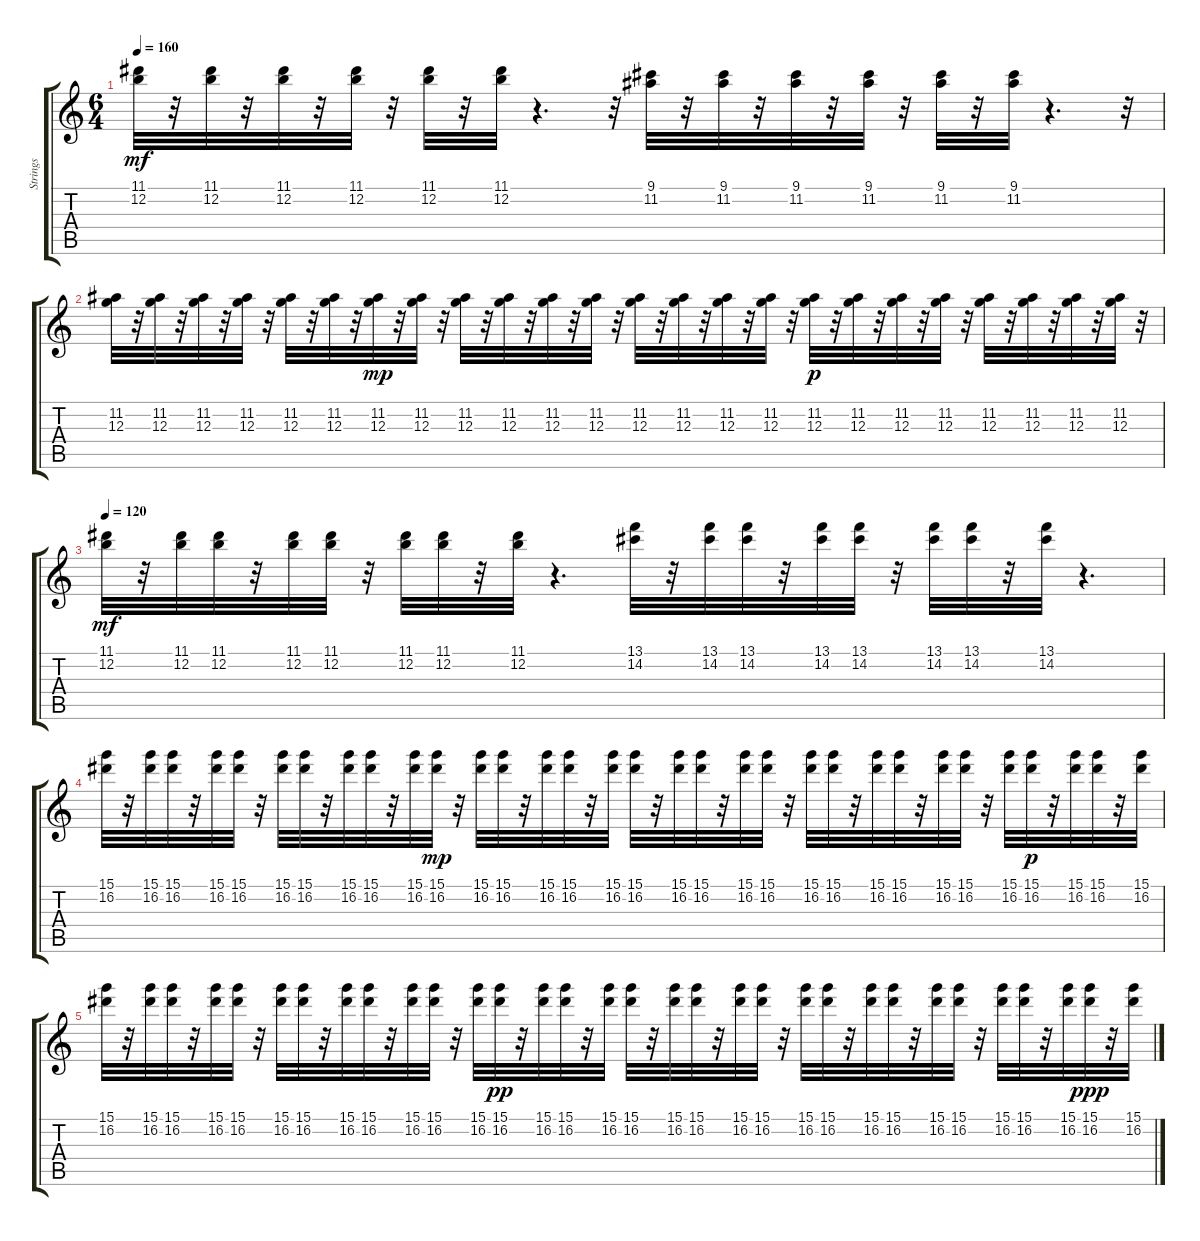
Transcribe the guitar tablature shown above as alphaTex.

\track ("Strings" "Strings") {instrument banjo}
\staff {score tabs}
\tuning (E4 B3 G3 D3 A2 E2) {hide}
\displaytranspose 12
\ts (6 4)
\tempo 160
\clef g2
\ks c
(11.1 12.2).32{dy mf} r.32 (11.1 12.2).32 r.32 (11.1 12.2).32 r.32 (11.1 12.2).32 r.32 (11.1 12.2).32 r.32 (11.1 12.2).32 r.4{d} r.32 (9.1 11.2).32 r.32 (9.1 11.2).32 r.32 (9.1 11.2).32 r.32 (9.1 11.2).32 r.32 (9.1 11.2).32 r.32 (9.1 11.2).32 r.4{d} r.32 |
(11.2 12.3).32 r.32 (11.2 12.3).32 r.32 (11.2 12.3).32 r.32 (11.2 12.3).32 r.32 (11.2 12.3).32 r.32 (11.2 12.3).32 r.32 (11.2 12.3).32{dy mp} r.32 (11.2 12.3).32 r.32 (11.2 12.3).32 r.32 (11.2 12.3).32 r.32 (11.2 12.3).32 r.32 (11.2 12.3).32 r.32 (11.2 12.3).32 r.32 (11.2 12.3).32 r.32 (11.2 12.3).32 r.32 (11.2 12.3).32 r.32 (11.2 12.3).32{dy p} r.32 (11.2 12.3).32 r.32 (11.2 12.3).32 r.32 (11.2 12.3).32 r.32 (11.2 12.3).32 r.32 (11.2 12.3).32 r.32 (11.2 12.3).32 r.32 (11.2 12.3).32 r.32 |
\tempo 120
(11.1 12.2).32{dy mf} r.32 (11.1 12.2).32 (11.1 12.2).32 r.32 (11.1 12.2).32 (11.1 12.2).32 r.32 (11.1 12.2).32 (11.1 12.2).32 r.32 (11.1 12.2).32 r.4{d} (13.1 14.2).32 r.32 (13.1 14.2).32 (13.1 14.2).32 r.32 (13.1 14.2).32 (13.1 14.2).32 r.32 (13.1 14.2).32 (13.1 14.2).32 r.32 (13.1 14.2).32 r.4{d} |
(15.1 16.2).32 r.32 (15.1 16.2).32 (15.1 16.2).32 r.32 (15.1 16.2).32 (15.1 16.2).32 r.32 (15.1 16.2).32 (15.1 16.2).32 r.32 (15.1 16.2).32 (15.1 16.2).32 r.32 (15.1 16.2).32 (15.1 16.2).32{dy mp} r.32 (15.1 16.2).32 (15.1 16.2).32 r.32 (15.1 16.2).32 (15.1 16.2).32 r.32 (15.1 16.2).32 (15.1 16.2).32 r.32 (15.1 16.2).32 (15.1 16.2).32 r.32 (15.1 16.2).32 (15.1 16.2).32 r.32 (15.1 16.2).32 (15.1 16.2).32 r.32 (15.1 16.2).32 (15.1 16.2).32 r.32 (15.1 16.2).32 (15.1 16.2).32 r.32 (15.1 16.2).32 (15.1 16.2).32{dy p} r.32 (15.1 16.2).32 (15.1 16.2).32 r.32 (15.1 16.2).32 |
(15.1 16.2).32 r.32 (15.1 16.2).32 (15.1 16.2).32 r.32 (15.1 16.2).32 (15.1 16.2).32 r.32 (15.1 16.2).32 (15.1 16.2).32 r.32 (15.1 16.2).32 (15.1 16.2).32 r.32 (15.1 16.2).32 (15.1 16.2).32 r.32 (15.1 16.2).32 (15.1 16.2).32{dy pp} r.32 (15.1 16.2).32 (15.1 16.2).32 r.32 (15.1 16.2).32 (15.1 16.2).32 r.32 (15.1 16.2).32 (15.1 16.2).32 r.32 (15.1 16.2).32 (15.1 16.2).32 r.32 (15.1 16.2).32 (15.1 16.2).32 r.32 (15.1 16.2).32 (15.1 16.2).32 r.32 (15.1 16.2).32 (15.1 16.2).32 r.32 (15.1 16.2).32 (15.1 16.2).32 r.32 (15.1 16.2).32 (15.1 16.2).32{dy ppp} r.32 (15.1 16.2).32
